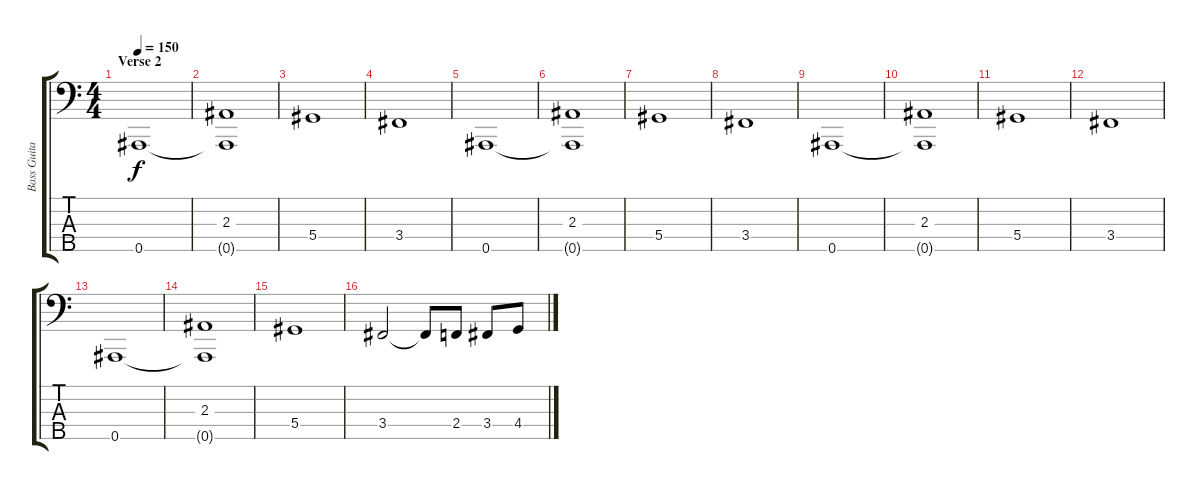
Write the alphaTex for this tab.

\track ("Bass Guitar" "Bass Guita") {instrument electricbassfinger}
\staff {score tabs}
\tuning (Gb2 Db2 Ab1 Eb1 Bb0) {hide}
\ts (4 4)
\section ("" "Verse 2")
\tempo 150
\clef f4
\ks c
0.5.1{dy f} |
(2.3 0.5{t}).1 |
5.4.1 |
3.4.1 |
0.5.1 |
(2.3 0.5{t}).1 |
5.4.1 |
3.4.1 |
0.5.1 |
(2.3 0.5{t}).1 |
5.4.1 |
3.4.1 |
0.5.1 |
(2.3 0.5{t}).1 |
5.4.1 |
3.4.2 3.4{t}.8 2.4.8 3.4.8 4.4.8
